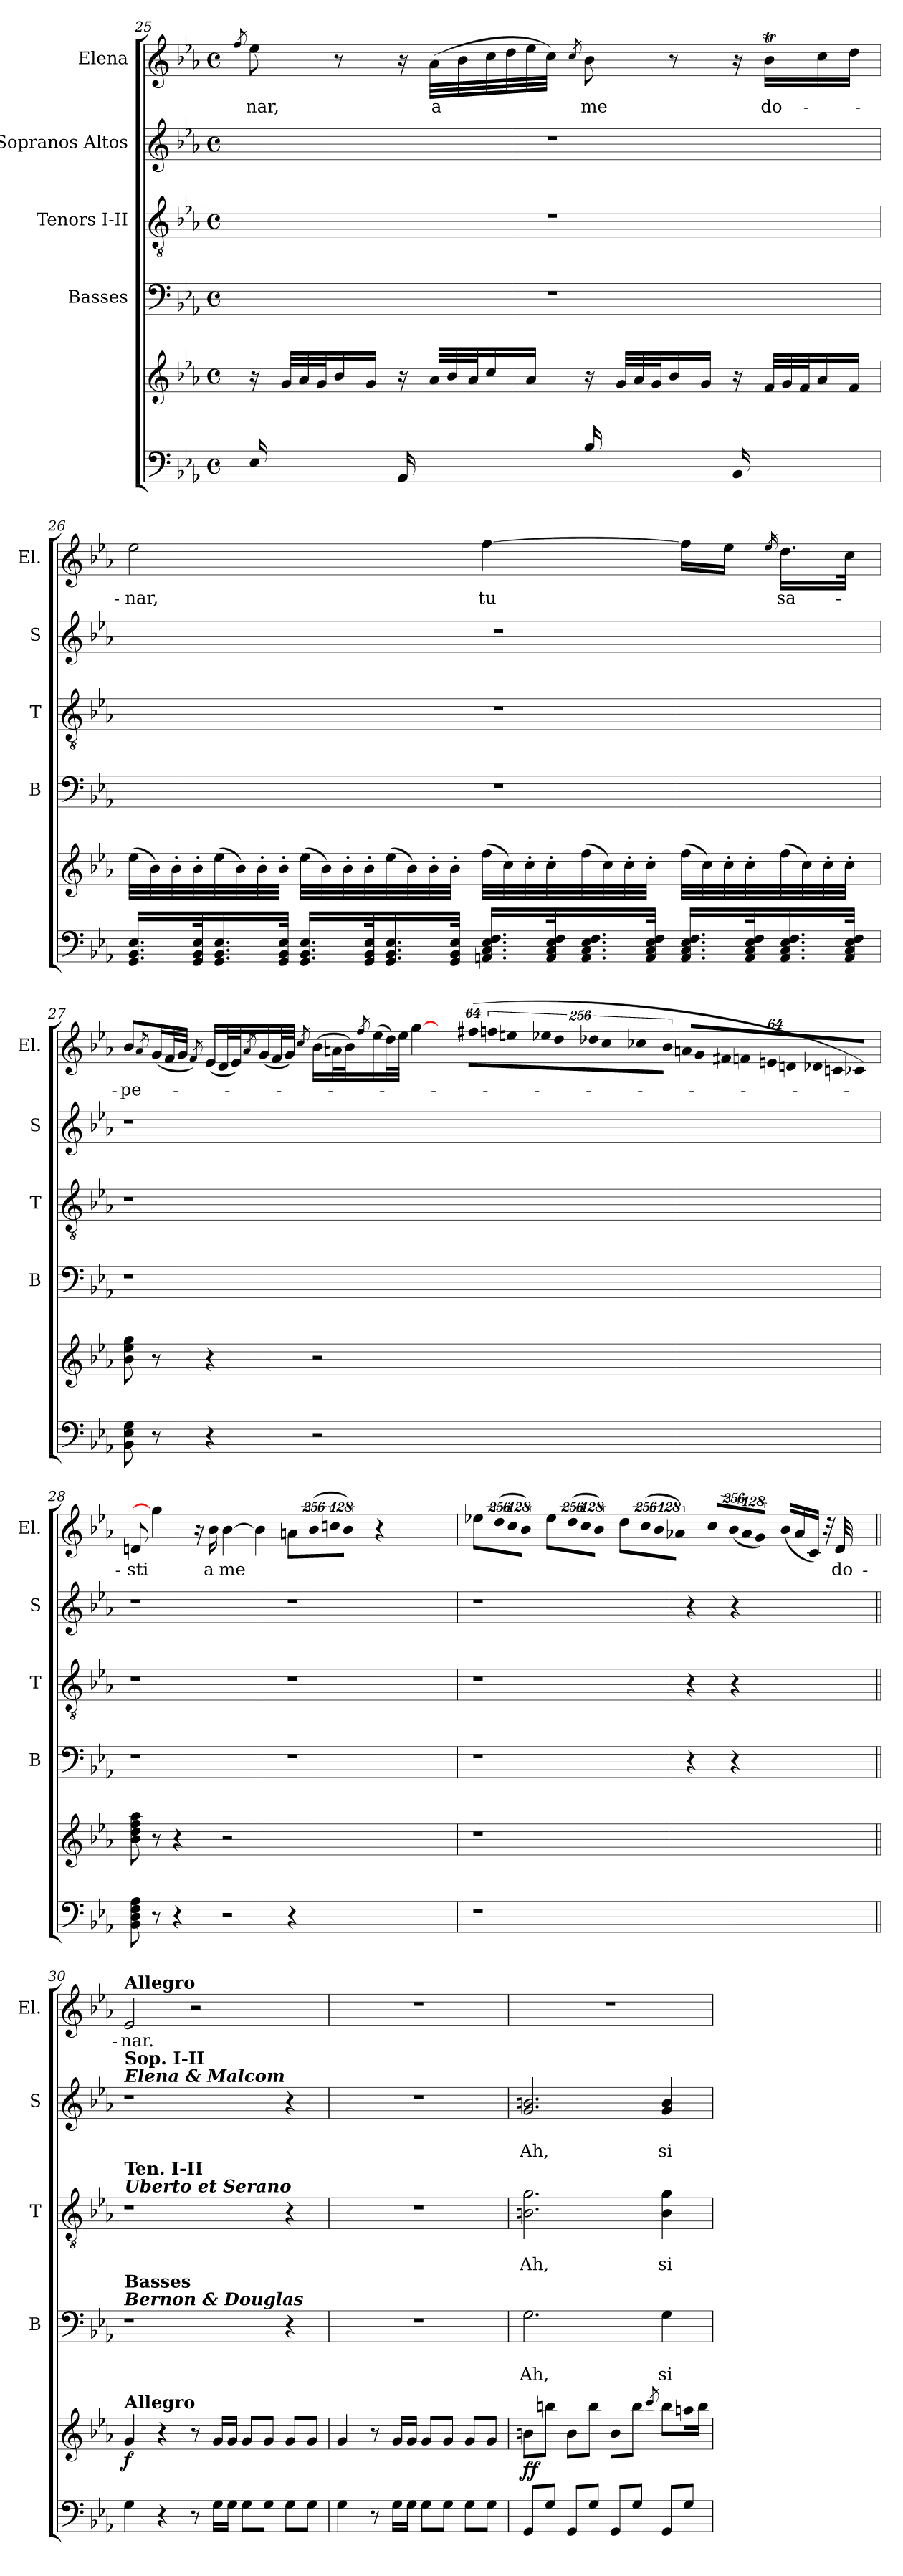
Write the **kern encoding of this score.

**kern	**kern	**dynam	**kern	**text	**text	**kern	**text	**text	**kern	**text	**text	**kern	**text
*part5	*part5	*part5	*part4	*part4	*part4	*part3	*part3	*part3	*part2	*part2	*part2	*part1	*part1
*staff6	*staff5	*staff5/6	*staff4	*staff4	*staff4	*staff3	*staff3	*staff3	*staff2	*staff2	*staff2	*staff1	*staff1
*	*	*	*I"Basses	*	*	*I"Tenors I-II	*	*	*I"Sopranos Altos	*	*	*I"Elena	*
*	*	*	*I'B	*	*	*I'T	*	*	*I'S	*	*	*I'El.	*
!!LO:PB:g=z
*clefF4	*clefG2	*	*clefF4	*	*	*clefGv2	*	*	*clefG2	*	*	*clefG2	*
*k[b-e-a-]	*k[b-e-a-]	*	*k[b-e-a-]	*	*	*k[b-e-a-]	*	*	*k[b-e-a-]	*	*	*k[b-e-a-]	*
*E-:	*E-:	*	*E-:	*	*	*E-:	*	*	*E-:	*	*	*E-:	*
*M4/4	*M4/4	*	*M4/4	*	*	*M4/4	*	*	*M4/4	*	*	*M4/4	*
*met(c)	*met(c)	*	*met(c)	*	*	*met(c)	*	*	*met(c)	*	*	*met(c)	*
=25	=25	=25	=25	=25	=25	=25	=25	=25	=25	=25	=25	=25	=25
.	.	.	.	.	.	.	.	.	.	.	.	8qff/	.
*	*^	*	*	*	*	*	*	*	*	*	*	*	*
16E-/LL	16r	16ryy	.	1r	.	.	1r	.	.	1r	.	.	8ee-\	-nar,
*	*Xtuplet	*	*	*	*	*	*	*	*	*	*	*	*	*
8.ryy	48g/LLL	48e-\L	.	.	.	.	.	.	.	.	.	.	.	.
.	48a-/	48f\	.	.	.	.	.	.	.	.	.	.	.	.
.	48g/J	48e-\J	.	.	.	.	.	.	.	.	.	.	.	.
.	16b-/	16g\	.	.	.	.	.	.	.	.	.	.	8r	.
.	16g/JJ	16e-\JJ	.	.	.	.	.	.	.	.	.	.	.	.
16AA-/LL	16r	16ryy	.	.	.	.	.	.	.	.	.	.	16r	.
8.ryy	48a-/LLL	48f\L	.	.	.	.	.	.	.	.	.	.	(32a-\LLL	a
.	48b-/	48g\	.	.	.	.	.	.	.	.	.	.	.	.
.	.	.	.	.	.	.	.	.	.	.	.	.	32b-\	.
.	48a-/J	48f\J	.	.	.	.	.	.	.	.	.	.	.	.
.	16cc/	16a-\	.	.	.	.	.	.	.	.	.	.	32cc\	.
.	.	.	.	.	.	.	.	.	.	.	.	.	32dd\	.
.	16a-/JJ	16f\JJ	.	.	.	.	.	.	.	.	.	.	32ee-\	.
.	.	.	.	.	.	.	.	.	.	.	.	.	32cc\JJJ)	.
.	.	.	.	.	.	.	.	.	.	.	.	.	8qcc/	.
16B-/LL	16r	16ryy	.	.	.	.	.	.	.	.	.	.	8b-\	me
8.ryy	48g/LLL	48e-\L	.	.	.	.	.	.	.	.	.	.	.	.
.	48a-/	48f\	.	.	.	.	.	.	.	.	.	.	.	.
.	48g/J	48e-\J	.	.	.	.	.	.	.	.	.	.	.	.
.	16b-/	16g\	.	.	.	.	.	.	.	.	.	.	8r	.
.	16g/JJ	16e-\JJ	.	.	.	.	.	.	.	.	.	.	.	.
16BB-/LL	16r	16ryy	.	.	.	.	.	.	.	.	.	.	16r	.
8.ryy	48f/LLL	48d\L	.	.	.	.	.	.	.	.	.	.	16b-T\LL	do-
.	48g/	48e-\	.	.	.	.	.	.	.	.	.	.	.	.
.	48f/J	48d\J	.	.	.	.	.	.	.	.	.	.	.	.
.	16a-/	16f\	.	.	.	.	.	.	.	.	.	.	16cc\	.
.	16f/JJ	16d\JJ	.	.	.	.	.	.	.	.	.	.	16dd\JJ	.
*	*v	*v	*	*	*	*	*	*	*	*	*	*	*	*
=26	=26	=26	=26	=26	=26	=26	=26	=26	=26	=26	=26	=26	=26
16.GG/ 16.BB-/ 16.E-/LL	(32ee-\LLL	.	1r	.	.	1r	.	.	1r	.	.	2ee-\	-nar,
.	32b-\)	.	.	.	.	.	.	.	.	.	.	.	.
.	32b-'>\	.	.	.	.	.	.	.	.	.	.	.	.
32GG/ 32BB-/ 32E-/k	32b-'>\	.	.	.	.	.	.	.	.	.	.	.	.
16.GG/ 16.BB-/ 16.E-/	(32ee-\	.	.	.	.	.	.	.	.	.	.	.	.
.	32b-\)	.	.	.	.	.	.	.	.	.	.	.	.
.	32b-'>\	.	.	.	.	.	.	.	.	.	.	.	.
32GG/ 32BB-/ 32E-/JJk	32b-'>\JJJ	.	.	.	.	.	.	.	.	.	.	.	.
16.GG/ 16.BB-/ 16.E-/LL	(32ee-\LLL	.	.	.	.	.	.	.	.	.	.	.	.
.	32b-\)	.	.	.	.	.	.	.	.	.	.	.	.
.	32b-'>\	.	.	.	.	.	.	.	.	.	.	.	.
32GG/ 32BB-/ 32E-/k	32b-'>\	.	.	.	.	.	.	.	.	.	.	.	.
16.GG/ 16.BB-/ 16.E-/	(32ee-\	.	.	.	.	.	.	.	.	.	.	.	.
.	32b-\)	.	.	.	.	.	.	.	.	.	.	.	.
.	32b-'>\	.	.	.	.	.	.	.	.	.	.	.	.
32GG/ 32BB-/ 32E-/JJk	32b-'>\JJJ	.	.	.	.	.	.	.	.	.	.	.	.
16.AAn/ 16.C/ 16.E-/ 16.F/LL	(32ff\LLL	.	.	.	.	.	.	.	.	.	.	[4ff\	tu
.	32cc\)	.	.	.	.	.	.	.	.	.	.	.	.
.	32cc'>\	.	.	.	.	.	.	.	.	.	.	.	.
32AA/ 32C/ 32E-/ 32F/k	32cc'>\	.	.	.	.	.	.	.	.	.	.	.	.
16.AA/ 16.C/ 16.E-/ 16.F/	(32ff\	.	.	.	.	.	.	.	.	.	.	.	.
.	32cc\)	.	.	.	.	.	.	.	.	.	.	.	.
.	32cc'>\	.	.	.	.	.	.	.	.	.	.	.	.
32AA/ 32C/ 32E-/ 32F/JJk	32cc'>\JJJ	.	.	.	.	.	.	.	.	.	.	.	.
16.AA/ 16.C/ 16.E-/ 16.F/LL	(32ff\LLL	.	.	.	.	.	.	.	.	.	.	16ff\LL]	.
.	32cc\)	.	.	.	.	.	.	.	.	.	.	.	.
.	32cc'>\	.	.	.	.	.	.	.	.	.	.	16ee-\JJ	.
32AA/ 32C/ 32E-/ 32F/k	32cc'>\	.	.	.	.	.	.	.	.	.	.	.	.
.	.	.	.	.	.	.	.	.	.	.	.	16qee-/	.
16.AA/ 16.C/ 16.E-/ 16.F/	(32ff\	.	.	.	.	.	.	.	.	.	.	16.dd\LL	sa-
.	32cc\)	.	.	.	.	.	.	.	.	.	.	.	.
.	32cc'>\	.	.	.	.	.	.	.	.	.	.	.	.
32AA/ 32C/ 32E-/ 32F/JJk	32cc'>\JJJ	.	.	.	.	.	.	.	.	.	.	32cc\JJk	.
!!LO:LB:g=z
=27	=27	=27	=27	=27	=27	=27	=27	=27	=27	=27	=27	=27	=27
8BB-\ 8E-\ 8G\	8b-\ 8ee-\ 8gg\	.	1r	.	.	1r	.	.	1r	.	.	8b-/L	-pe-
.	.	.	.	.	.	.	.	.	.	.	.	8qa-/	.
8r	8r	.	.	.	.	.	.	.	.	.	.	(16g/L	.
.	.	.	.	.	.	.	.	.	.	.	.	32f/L	.
.	.	.	.	.	.	.	.	.	.	.	.	32g/JJJ	.
.	.	.	.	.	.	.	.	.	.	.	.	8qf/)	.
4r	4r	.	.	.	.	.	.	.	.	.	.	(16e-/LL	.
.	.	.	.	.	.	.	.	.	.	.	.	32d/L	.
.	.	.	.	.	.	.	.	.	.	.	.	32e-/J)	.
.	.	.	.	.	.	.	.	.	.	.	.	8qa-/	.
.	.	.	.	.	.	.	.	.	.	.	.	(16g/	.
.	.	.	.	.	.	.	.	.	.	.	.	32f/L	.
.	.	.	.	.	.	.	.	.	.	.	.	32g/JJJ)	.
.	.	.	.	.	.	.	.	.	.	.	.	8qcc/	.
2r	2r	.	.	.	.	.	.	.	.	.	.	(16b-\LL	.
.	.	.	.	.	.	.	.	.	.	.	.	32an\L	.
.	.	.	.	.	.	.	.	.	.	.	.	32b-\J)	.
.	.	.	.	.	.	.	.	.	.	.	.	8qff/	.
.	.	.	.	.	.	.	.	.	.	.	.	(16ee-\	.
.	.	.	.	.	.	.	.	.	.	.	.	32dd\L)	.
.	.	.	.	.	.	.	.	.	.	.	.	32ee-\JJJ	.
.	.	.	.	.	.	.	.	.	.	.	.	[4gg\	.
4ryy	4ryy	.	1ryy	.	.	1ryy	.	.	1ryy	.	.	4ryy	.
!	!	!	!	!	!	!	!	!	!	!	!	!LO:N:vis=16	!
4ryy	4ryy	.	.	.	.	.	.	.	.	.	.	(<1024%57ff#X\LL	.
!	!	!	!	!	!	!	!	!	!	!	!	!LO:N:vis=16	!
.	.	.	.	.	.	.	.	.	.	.	.	4096%227ffn\	.
!	!	!	!	!	!	!	!	!	!	!	!	!LO:N:vis=16	!
.	.	.	.	.	.	.	.	.	.	.	.	1024%57een\	.
!	!	!	!	!	!	!	!	!	!	!	!	!LO:N:vis=16	!
.	.	.	.	.	.	.	.	.	.	.	.	4096%227ee-X\	.
!	!	!	!	!	!	!	!	!	!	!	!	!LO:N:vis=16	!
.	.	.	.	.	.	.	.	.	.	.	.	1024%57dd\	.
4ryy	4ryy	.	.	.	.	.	.	.	.	.	.	.	.
!	!	!	!	!	!	!	!	!	!	!	!	!LO:N:vis=16	!
.	.	.	.	.	.	.	.	.	.	.	.	4096%227dd-X\	.
!	!	!	!	!	!	!	!	!	!	!	!	!LO:N:vis=16	!
.	.	.	.	.	.	.	.	.	.	.	.	1024%57cc\	.
!	!	!	!	!	!	!	!	!	!	!	!	!LO:N:vis=16	!
.	.	.	.	.	.	.	.	.	.	.	.	1024%57cc-X\	.
!	!	!	!	!	!	!	!	!	!	!	!	!LO:N:vis=16	!
.	.	.	.	.	.	.	.	.	.	.	.	4096%227b-\JJ	.
!	!	!	!	!	!	!	!	!	!	!	!	!LO:N:vis=16	!
4ryy	4ryy	.	.	.	.	.	.	.	.	.	.	1024%57an/LL	.
!	!	!	!	!	!	!	!	!	!	!	!	!LO:N:vis=16	!
.	.	.	.	.	.	.	.	.	.	.	.	4096%227g/	.
!	!	!	!	!	!	!	!	!	!	!	!	!LO:N:vis=16	!
.	.	.	.	.	.	.	.	.	.	.	.	1024%57f#X/	.
!	!	!	!	!	!	!	!	!	!	!	!	!LO:N:vis=16	!
.	.	.	.	.	.	.	.	.	.	.	.	4096%227fn/	.
!	!	!	!	!	!	!	!	!	!	!	!	!LO:N:vis=16	!
.	.	.	.	.	.	.	.	.	.	.	.	1024%57en/	.
4ryy	4ryy	.	4ryy	.	.	4ryy	.	.	4ryy	.	.	.	.
!	!	!	!	!	!	!	!	!	!	!	!	!LO:N:vis=16	!
.	.	.	.	.	.	.	.	.	.	.	.	4096%227dn/	.
!	!	!	!	!	!	!	!	!	!	!	!	!LO:N:vis=16	!
.	.	.	.	.	.	.	.	.	.	.	.	1024%57d-X/	.
!	!	!	!	!	!	!	!	!	!	!	!	!LO:N:vis=16	!
.	.	.	.	.	.	.	.	.	.	.	.	1024%57cn/	.
!	!	!	!	!	!	!	!	!	!	!	!	!LO:N:vis=16	!
.	.	.	.	.	.	.	.	.	.	.	.	4096%227c-X/JJ)	.
=28	=28	=28	=28	=28	=28	=28	=28	=28	=28	=28	=28	=28	=28
8BB-\ 8D\ 8F\ 8A-\	8b-\ 8dd\ 8ff\ 8aa-\	.	1r	.	.	1r	.	.	1r	.	.	8dn/	-sti
8r	8r	.	.	.	.	.	.	.	.	.	.	4gg\]	.
4r	4r	.	.	.	.	.	.	.	.	.	.	.	.
.	.	.	.	.	.	.	.	.	.	.	.	16r	.
.	.	.	.	.	.	.	.	.	.	.	.	16b-\	a
2r	2r	.	.	.	.	.	.	.	.	.	.	[4b-\	me
.	.	.	.	.	.	.	.	.	.	.	.	4b-\]	.
4r	1ryy	.	1r	.	.	1r	.	.	1r	.	.	8an\L	.
!	!	!	!	!	!	!	!	!	!	!	!	!LO:N:vis=16	!
.	.	.	.	.	.	.	.	.	.	.	.	(4096%171b-\L	.
!	!	!	!	!	!	!	!	!	!	!	!	!LO:N:vis=16	!
.	.	.	.	.	.	.	.	.	.	.	.	2048%85ccn\	.
!	!	!	!	!	!	!	!	!	!	!	!	!LO:N:vis=16	!
.	.	.	.	.	.	.	.	.	.	.	.	4096%171b-\JJ)	.
2.ryy	.	.	.	.	.	.	.	.	.	.	.	4r	.
.	.	.	.	.	.	.	.	.	.	.	.	2ryy	.
!!LO:LB:g=z
=29	=29	=29	=29	=29	=29	=29	=29	=29	=29	=29	=29	=29	=29
1r	1r	.	1r	.	.	1r	.	.	1r	.	.	8ee-X\L	.
!	!	!	!	!	!	!	!	!	!	!	!	!LO:N:vis=16	!
.	.	.	.	.	.	.	.	.	.	.	.	(4096%171dd\L	.
!	!	!	!	!	!	!	!	!	!	!	!	!LO:N:vis=16	!
.	.	.	.	.	.	.	.	.	.	.	.	2048%85cc\	.
!	!	!	!	!	!	!	!	!	!	!	!	!LO:N:vis=16	!
.	.	.	.	.	.	.	.	.	.	.	.	4096%171b-\JJ)	.
.	.	.	.	.	.	.	.	.	.	.	.	8ee-\L	.
!	!	!	!	!	!	!	!	!	!	!	!	!LO:N:vis=16	!
.	.	.	.	.	.	.	.	.	.	.	.	(4096%171dd\L	.
!	!	!	!	!	!	!	!	!	!	!	!	!LO:N:vis=16	!
.	.	.	.	.	.	.	.	.	.	.	.	2048%85cc\	.
!	!	!	!	!	!	!	!	!	!	!	!	!LO:N:vis=16	!
.	.	.	.	.	.	.	.	.	.	.	.	4096%171b-\JJ)	.
.	.	.	.	.	.	.	.	.	.	.	.	8dd\L	.
!	!	!	!	!	!	!	!	!	!	!	!	!LO:N:vis=16	!
.	.	.	.	.	.	.	.	.	.	.	.	(4096%171cc\L	.
!	!	!	!	!	!	!	!	!	!	!	!	!LO:N:vis=16	!
.	.	.	.	.	.	.	.	.	.	.	.	2048%85b-\	.
!	!	!	!	!	!	!	!	!	!	!	!	!LO:N:vis=16	!
.	.	.	.	.	.	.	.	.	.	.	.	4096%171a-X\JJ)	.
.	.	.	.	.	.	.	.	.	.	.	.	8cc/L	.
!	!	!	!	!	!	!	!	!	!	!	!	!LO:N:vis=16	!
.	.	.	.	.	.	.	.	.	.	.	.	(4096%171b-/L	.
!	!	!	!	!	!	!	!	!	!	!	!	!LO:N:vis=16	!
.	.	.	.	.	.	.	.	.	.	.	.	2048%85a-/	.
!	!	!	!	!	!	!	!	!	!	!	!	!LO:N:vis=16	!
.	.	.	.	.	.	.	.	.	.	.	.	4096%171g/JJ)	.
2ryy	2ryy	.	4r	.	.	4r	.	.	4r	.	.	(16b-/LL	.
.	.	.	.	.	.	.	.	.	.	.	.	16a-/	.
.	.	.	.	.	.	.	.	.	.	.	.	16c/JJ)	.
.	.	.	.	.	.	.	.	.	.	.	.	32r	.
.	.	.	.	.	.	.	.	.	.	.	.	32d/	do-
.	.	.	4r	.	.	4r	.	.	4r	.	.	4ryy	.
=30||	=30||	=30||	=30||	=30||	=30||	=30||	=30||	=30||	=30||	=30||	=30||	=30||	=30||
!	!	!	!	!	!	!	!	!	!	!	!	!LO:TX:a:B:t=Allegro	!
!	!	!	!	!	!	!	!	!	!LO:TX:a:Bi:t=Elena & Malcom	!	!	!	!
!	!	!	!	!	!	!	!	!	!LO:TX:a:B:t=Sop. I-II	!	!	!	!
!	!	!	!	!	!	!LO:TX:a:Bi:t=Uberto et Serano	!	!	!	!	!	!	!
!	!	!	!	!	!	!LO:TX:a:B:t=Ten.  I-II	!	!	!	!	!	!	!
!	!	!	!LO:TX:a:Bi:t=Bernon & Douglas	!	!	!	!	!	!	!	!	!	!
!	!	!	!LO:TX:a:B:t=Basses	!	!	!	!	!	!	!	!	!	!
!	!LO:TX:a:B:t=Allegro	!	!	!	!	!	!	!	!	!	!	!	!
!	!	!LO:DY:b	!	!	!	!	!	!	!	!	!	!	!
4G\	4g/	f	1r	.	.	1r	.	.	1r	.	.	2e-/	-nar.
4r	4r	.	.	.	.	.	.	.	.	.	.	.	.
8r	8r	.	.	.	.	.	.	.	.	.	.	2r	.
16G\LL	16g/LL	.	.	.	.	.	.	.	.	.	.	.	.
16G\JJ	16g/JJ	.	.	.	.	.	.	.	.	.	.	.	.
8G\L	8g/L	.	.	.	.	.	.	.	.	.	.	.	.
8G\J	8g/J	.	.	.	.	.	.	.	.	.	.	.	.
8G\L	8g/L	.	4r	.	.	4r	.	.	4r	.	.	4ryy	.
8G\J	8g/J	.	.	.	.	.	.	.	.	.	.	.	.
=31	=31	=31	=31	=31	=31	=31	=31	=31	=31	=31	=31	=31	=31
4G\	4g/	.	1r	.	.	1r	.	.	1r	.	.	1r	.
8r	8r	.	.	.	.	.	.	.	.	.	.	.	.
16G\LL	16g/LL	.	.	.	.	.	.	.	.	.	.	.	.
16G\JJ	16g/JJ	.	.	.	.	.	.	.	.	.	.	.	.
8G\L	8g/L	.	.	.	.	.	.	.	.	.	.	.	.
8G\J	8g/J	.	.	.	.	.	.	.	.	.	.	.	.
8G\L	8g/L	.	.	.	.	.	.	.	.	.	.	.	.
8G\J	8g/J	.	.	.	.	.	.	.	.	.	.	.	.
!!LO:LB:g=z
=32	=32	=32	=32	=32	=32	=32	=32	=32	=32	=32	=32	=32	=32
!	!	!LO:DY:b	!	!	!	!	!	!	!	!	!	!	!
8GG/L	8bn\L	ff	2.G\	.	Ah,	2.Bn\ 2.g\	.	Ah,	2.g/ 2.bn/	.	Ah,	1r	.
8G/J	8bbn\J	.	.	.	.	.	.	.	.	.	.	.	.
8GG/L	8b\L	.	.	.	.	.	.	.	.	.	.	.	.
8G/J	8bb\J	.	.	.	.	.	.	.	.	.	.	.	.
8GG/L	8b\L	.	.	.	.	.	.	.	.	.	.	.	.
8G/J	8bb\J	.	.	.	.	.	.	.	.	.	.	.	.
.	8qccc/	.	.	.	.	.	.	.	.	.	.	.	.
8GG/L	8bb\L	.	4G\	.	si	4B\ 4g\	.	si	4g/ 4b/	.	si	.	.
8G/J	16aan\L	.	.	.	.	.	.	.	.	.	.	.	.
.	16bb\JJ	.	.	.	.	.	.	.	.	.	.	.	.
=	=	=	=	=	=	=	=	=	=	=	=	=	=
*-	*-	*-	*-	*-	*-	*-	*-	*-	*-	*-	*-	*-	*-
